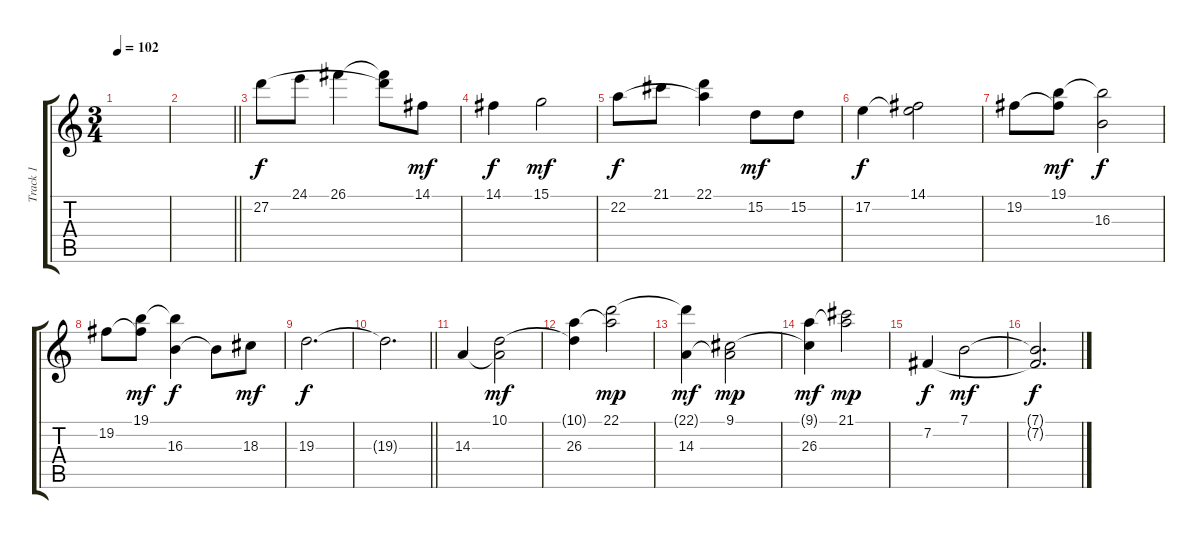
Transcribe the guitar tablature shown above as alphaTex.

\track ("Track 1" "Track 1") {instrument acousticgrandpiano}
\staff {score tabs}
\tuning (E4 B3 G3 D3 A2 E2) {hide}
\ts (3 4)
\tempo 102
\clef g2
\ks c
|
\barLineRight lightlight
|
\section ("" "")
27.2.8 24.1.8 26.1.4 (26.1{t} 27.2{t}).8 14.1.8{dy mf} |
14.1.4{dy f} 15.1.2{dy mf} |
22.2.8{dy f} 21.1.8 (22.1 22.2{t}).4 15.2.8{dy mf} 15.2.8 |
17.2.4{dy f} (14.1 17.2{t}).2 |
19.2.8 (19.1 19.2{t}).8{dy mf} (19.1{t} 16.3).2{dy f} |
19.2.8 (19.1 19.2{t}).8{dy mf} (19.1{t} 16.3).4{dy f} 16.3{t}.8 18.3.8{dy mf} |
19.3.2{d dy f} |
\barLineRight lightlight
19.3{t}.2{d} |
\section ("" "")
14.3.4 (10.1 14.3{t}).2{dy mf} |
(10.1{t} 26.3).4 (22.1 26.3{t}).2{dy mp} |
(22.1{t} 14.3).4{dy mf} (9.1 14.3{t}).2{dy mp} |
(9.1{t} 26.3).4{dy mf} (21.1 26.3{t}).2{dy mp} |
7.2.4{dy f} 7.1.2{dy mf} |
(7.1{t} 7.2{t}).2{d dy f}
